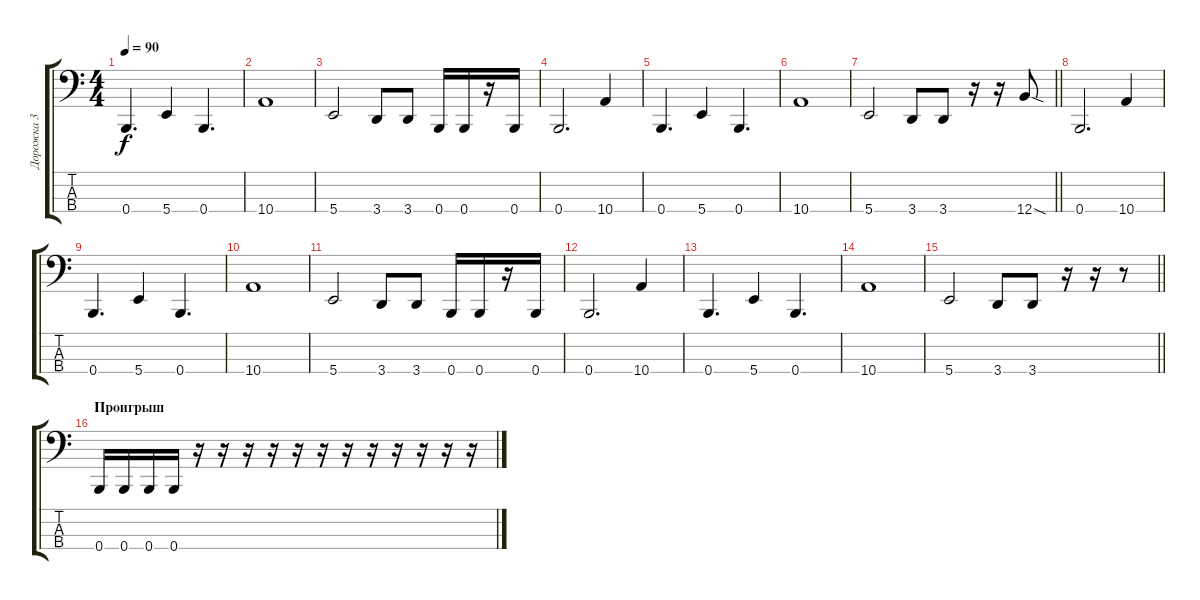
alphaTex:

\track ("Дорожка 3" "Дорожка 3") {instrument electricbassfinger}
\staff {score tabs}
\tuning (E2 B1 Gb1 B0) {hide}
\ts (4 4)
\tempo 90
\clef f4
\ks c
0.4.4{d dy f} 5.4.4 0.4.4{d} |
10.4.1 |
5.4.2 3.4.8 3.4.8 0.4.16 0.4.16 r.16 0.4.16 |
0.4.2{d} 10.4.4 |
0.4.4{d} 5.4.4 0.4.4{d} |
10.4.1 |
\barLineRight lightlight
5.4.2 3.4.8 3.4.8 r.16 r.16 12.4{sod}.8 |
0.4.2{d} 10.4.4 |
0.4.4{d} 5.4.4 0.4.4{d} |
10.4.1 |
5.4.2 3.4.8 3.4.8 0.4.16 0.4.16 r.16 0.4.16 |
0.4.2{d} 10.4.4 |
0.4.4{d} 5.4.4 0.4.4{d} |
10.4.1 |
\barLineRight lightlight
5.4.2 3.4.8 3.4.8 r.16 r.16 r.8 |
\section ("" "Проигрыш")
0.4.16 0.4.16 0.4.16 0.4.16 r.16 r.16 r.16 r.16 r.16 r.16 r.16 r.16 r.16 r.16 r.16 r.16
